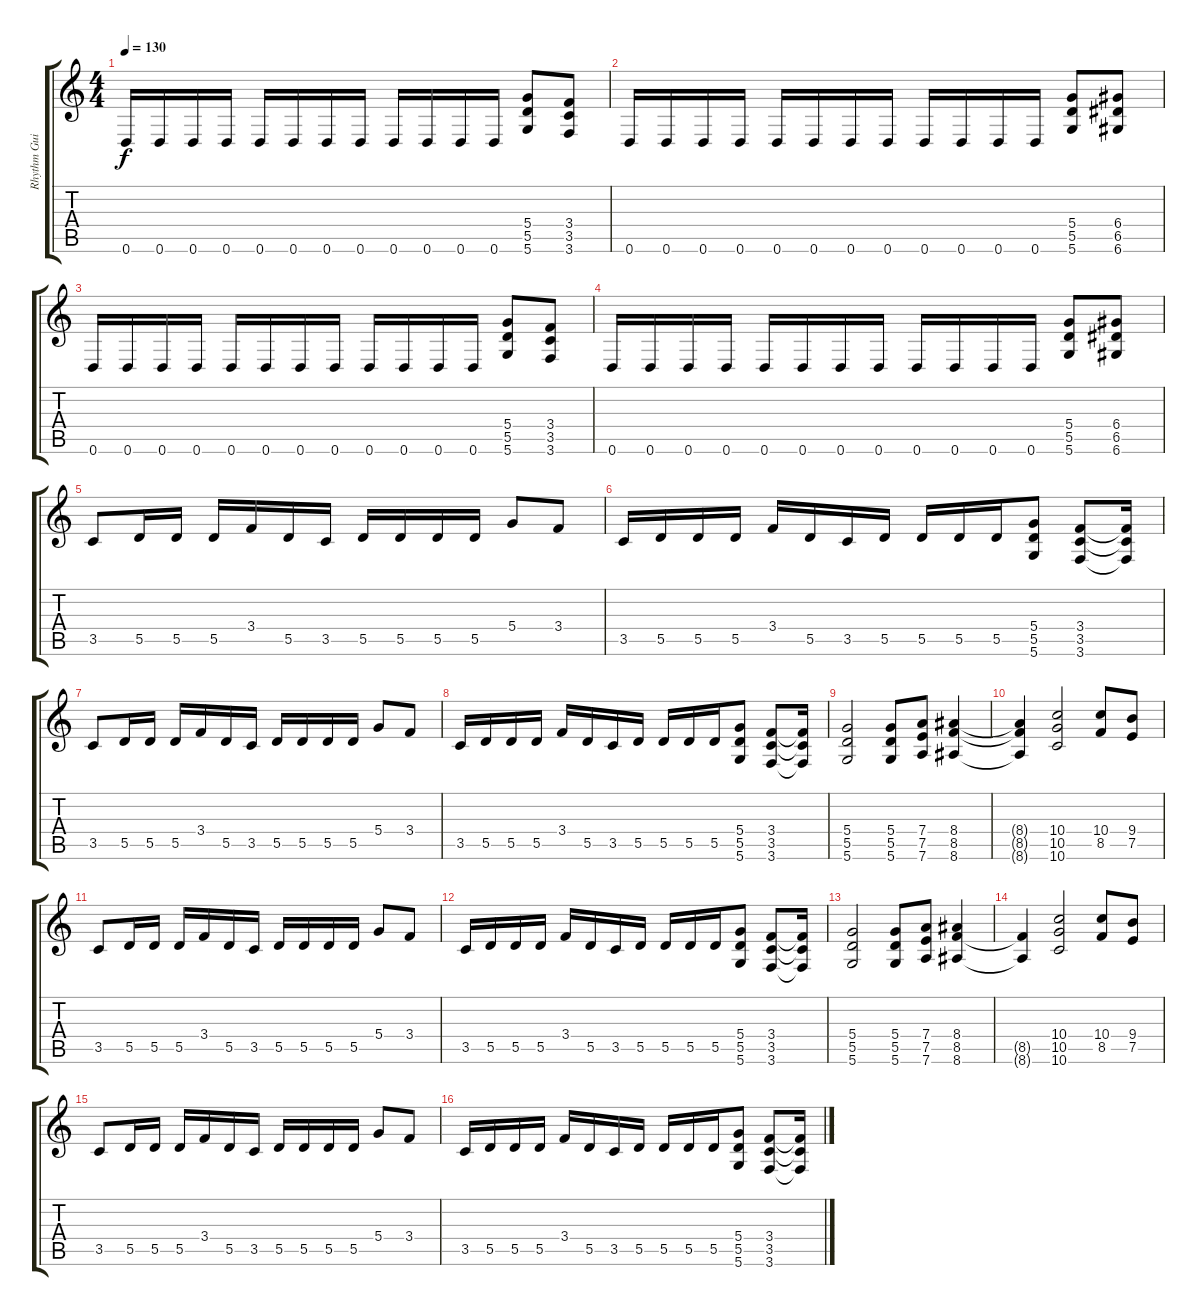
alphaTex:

\track ("Rhythm Guitar" "Rhythm Gui") {instrument distortionguitar}
\staff {score tabs}
\tuning (E4 B3 G3 D3 A2 D2) {hide}
\ts (4 4)
\tempo 130
\clef g2
\ks c
0.6.16{dy f} 0.6.16 0.6.16 0.6.16 0.6.16 0.6.16 0.6.16 0.6.16 0.6.16 0.6.16 0.6.16 0.6.16 (5.4 5.5 5.6).8 (3.4 3.5 3.6).8 |
0.6.16 0.6.16 0.6.16 0.6.16 0.6.16 0.6.16 0.6.16 0.6.16 0.6.16 0.6.16 0.6.16 0.6.16 (5.4 5.5 5.6).8 (6.4 6.5 6.6).8 |
0.6.16 0.6.16 0.6.16 0.6.16 0.6.16 0.6.16 0.6.16 0.6.16 0.6.16 0.6.16 0.6.16 0.6.16 (5.4 5.5 5.6).8 (3.4 3.5 3.6).8 |
0.6.16 0.6.16 0.6.16 0.6.16 0.6.16 0.6.16 0.6.16 0.6.16 0.6.16 0.6.16 0.6.16 0.6.16 (5.4 5.5 5.6).8 (6.4 6.5 6.6).8 |
3.5.8 5.5.16 5.5.16 5.5.16 3.4.16 5.5.16 3.5.16 5.5.16 5.5.16 5.5.16 5.5.16 5.4.8 3.4.8 |
3.5.16 5.5.16 5.5.16 5.5.16 3.4.16 5.5.16 3.5.16 5.5.16 5.5.16 5.5.16 5.5.16 (5.4 5.5 5.6).8 (3.4 3.5 3.6).8 (3.4{t} 3.5{t} 3.6{t}).16 |
3.5.8 5.5.16 5.5.16 5.5.16 3.4.16 5.5.16 3.5.16 5.5.16 5.5.16 5.5.16 5.5.16 5.4.8 3.4.8 |
3.5.16 5.5.16 5.5.16 5.5.16 3.4.16 5.5.16 3.5.16 5.5.16 5.5.16 5.5.16 5.5.16 (5.4 5.5 5.6).8 (3.4 3.5 3.6).8 (3.4{t} 3.5{t} 3.6{t}).16 |
(5.4 5.5 5.6).2 (5.4 5.5 5.6).8 (7.4 7.5 7.6).8 (8.4 8.5 8.6).4 |
(8.4{t} 8.5{t} 8.6{t}).4 (10.4 10.5 10.6).2 (10.4 8.5).8 (9.4 7.5).8 |
3.5.8 5.5.16 5.5.16 5.5.16 3.4.16 5.5.16 3.5.16 5.5.16 5.5.16 5.5.16 5.5.16 5.4.8 3.4.8 |
3.5.16 5.5.16 5.5.16 5.5.16 3.4.16 5.5.16 3.5.16 5.5.16 5.5.16 5.5.16 5.5.16 (5.4 5.5 5.6).8 (3.4 3.5 3.6).8 (3.4{t} 3.5{t} 3.6{t}).16 |
(5.4 5.5 5.6).2 (5.4 5.5 5.6).8 (7.4 7.5 7.6).8 (8.4 8.5 8.6).4 |
(8.5{t} 8.6{t}).4 (10.4 10.5 10.6).2 (10.4 8.5).8 (9.4 7.5).8 |
3.5.8 5.5.16 5.5.16 5.5.16 3.4.16 5.5.16 3.5.16 5.5.16 5.5.16 5.5.16 5.5.16 5.4.8 3.4.8 |
3.5.16 5.5.16 5.5.16 5.5.16 3.4.16 5.5.16 3.5.16 5.5.16 5.5.16 5.5.16 5.5.16 (5.4 5.5 5.6).8 (3.4 3.5 3.6).8 (3.4{t} 3.5{t} 3.6{t}).16
